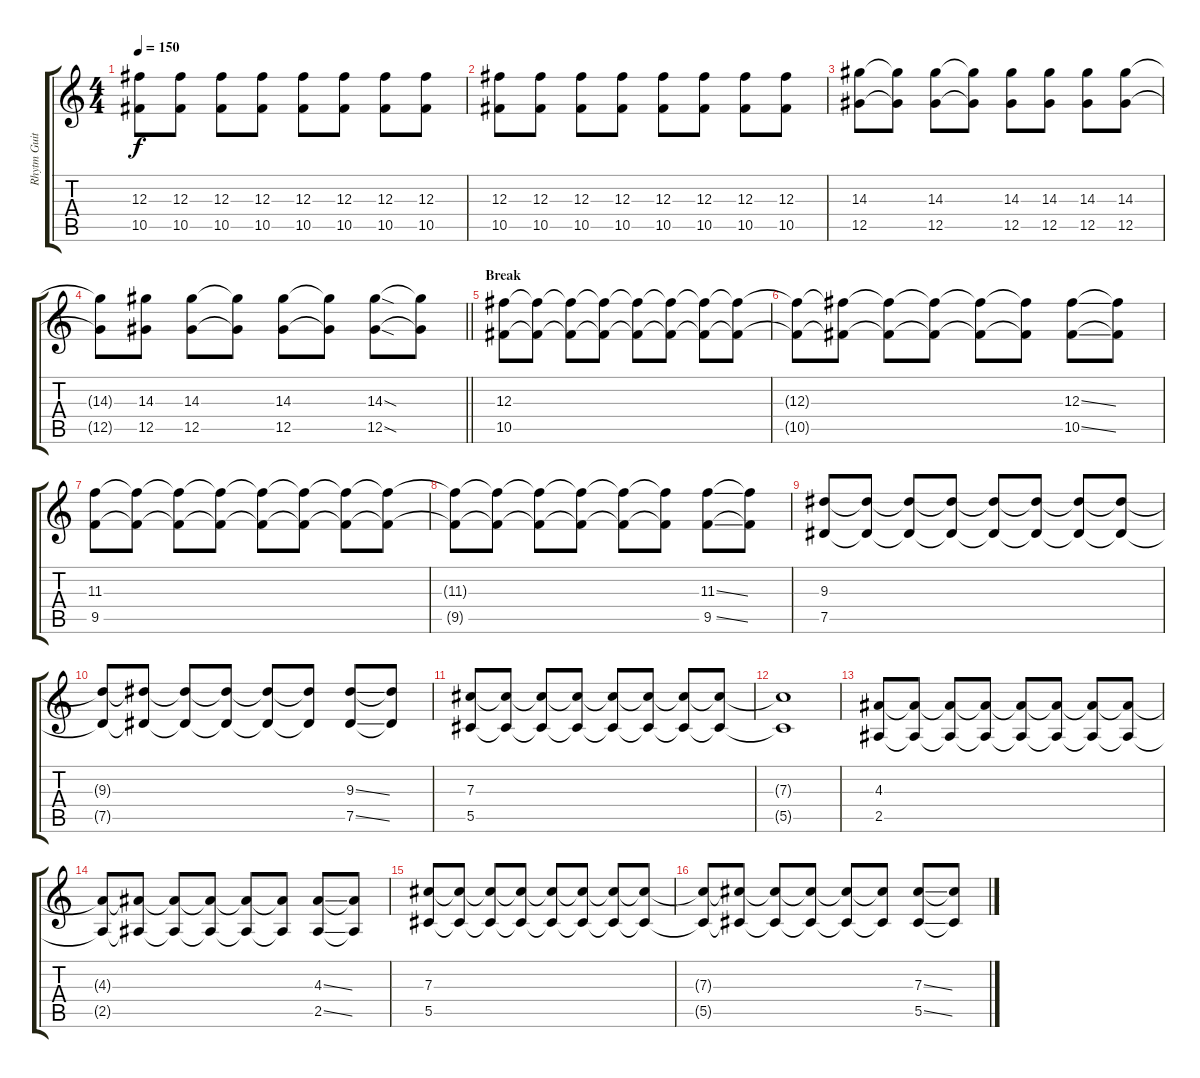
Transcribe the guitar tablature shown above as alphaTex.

\track ("Rhytm Guitar [R]" "Rhytm Guit") {instrument distortionguitar}
\staff {score tabs}
\tuning (Eb4 Bb3 Gb3 Db3 Ab2 Db2) {hide}
\ts (4 4)
\tempo 150
\clef g2
\ks c
(12.3 10.5).8{dy f} (12.3 10.5).8 (12.3 10.5).8 (12.3 10.5).8 (12.3 10.5).8 (12.3 10.5).8 (12.3 10.5).8 (12.3 10.5).8 |
(12.3 10.5).8 (12.3 10.5).8 (12.3 10.5).8 (12.3 10.5).8 (12.3 10.5).8 (12.3 10.5).8 (12.3 10.5).8 (12.3 10.5).8 |
(14.3 12.5).8 (14.3{t} 12.5{t}).8 (14.3 12.5).8 (14.3{t} 12.5{t}).8 (14.3 12.5).8 (14.3 12.5).8 (14.3 12.5).8 (14.3 12.5).8 |
\barLineRight lightlight
(14.3{t} 12.5{t}).8 (14.3 12.5).8 (14.3 12.5).8 (14.3{t} 12.5{t}).8 (14.3 12.5).8 (14.3{t} 12.5{t}).8 (14.3{sod} 12.5{sod}).8 (14.3{t} 12.5{t}).8 |
\section ("" "Break")
(12.3 10.5).8 (12.3{t} 10.5{t}).8 (12.3{t} 10.5{t}).8 (12.3{t} 10.5{t}).8 (12.3{t} 10.5{t}).8 (12.3{t} 10.5{t}).8 (12.3{t} 10.5{t}).8 (12.3{t} 10.5{t}).8 |
(12.3{t} 10.5{t}).8 (12.3{t} 10.5{t}).8 (12.3{t} 10.5{t}).8 (12.3{t} 10.5{t}).8 (12.3{t} 10.5{t}).8 (12.3{t} 10.5{t}).8 (12.3{ss} 10.5{ss}).8 (12.3{t} 10.5{t}).8 |
(11.3 9.5).8 (11.3{t} 9.5{t}).8 (11.3{t} 9.5{t}).8 (11.3{t} 9.5{t}).8 (11.3{t} 9.5{t}).8 (11.3{t} 9.5{t}).8 (11.3{t} 9.5{t}).8 (11.3{t} 9.5{t}).8 |
(11.3{t} 9.5{t}).8 (11.3{t} 9.5{t}).8 (11.3{t} 9.5{t}).8 (11.3{t} 9.5{t}).8 (11.3{t} 9.5{t}).8 (11.3{t} 9.5{t}).8 (11.3{ss} 9.5{ss}).8 (11.3{t} 9.5{t}).8 |
(9.3 7.5).8 (9.3{t} 7.5{t}).8 (9.3{t} 7.5{t}).8 (9.3{t} 7.5{t}).8 (9.3{t} 7.5{t}).8 (9.3{t} 7.5{t}).8 (9.3{t} 7.5{t}).8 (9.3{t} 7.5{t}).8 |
(9.3{t} 7.5{t}).8 (9.3{t} 7.5{t}).8 (9.3{t} 7.5{t}).8 (9.3{t} 7.5{t}).8 (9.3{t} 7.5{t}).8 (9.3{t} 7.5{t}).8 (9.3{ss} 7.5{ss}).8 (9.3{t} 7.5{t}).8 |
(7.3 5.5).8 (7.3{t} 5.5{t}).8 (7.3{t} 5.5{t}).8 (7.3{t} 5.5{t}).8 (7.3{t} 5.5{t}).8 (7.3{t} 5.5{t}).8 (7.3{t} 5.5{t}).8 (7.3{t} 5.5{t}).8 |
(7.3{t} 5.5{t}).1 |
(4.3 2.5).8 (4.3{t} 2.5{t}).8 (4.3{t} 2.5{t}).8 (4.3{t} 2.5{t}).8 (4.3{t} 2.5{t}).8 (4.3{t} 2.5{t}).8 (4.3{t} 2.5{t}).8 (4.3{t} 2.5{t}).8 |
(4.3{t} 2.5{t}).8 (4.3{t} 2.5{t}).8 (4.3{t} 2.5{t}).8 (4.3{t} 2.5{t}).8 (4.3{t} 2.5{t}).8 (4.3{t} 2.5{t}).8 (4.3{ss} 2.5{ss}).8 (4.3{t} 2.5{t}).8 |
(7.3 5.5).8 (7.3{t} 5.5{t}).8 (7.3{t} 5.5{t}).8 (7.3{t} 5.5{t}).8 (7.3{t} 5.5{t}).8 (7.3{t} 5.5{t}).8 (7.3{t} 5.5{t}).8 (7.3{t} 5.5{t}).8 |
(7.3{t} 5.5{t}).8 (7.3{t} 5.5{t}).8 (7.3{t} 5.5{t}).8 (7.3{t} 5.5{t}).8 (7.3{t} 5.5{t}).8 (7.3{t} 5.5{t}).8 (7.3{ss} 5.5{ss}).8 (7.3{t} 5.5{t}).8
